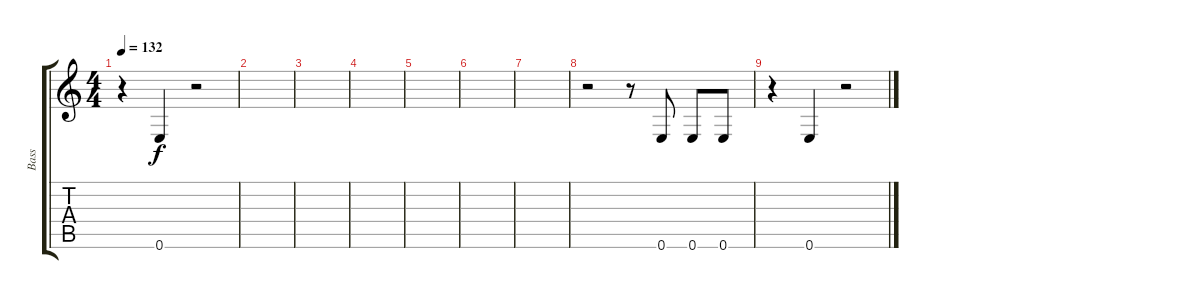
\track ("Bass" "Bass") {instrument electricbasspick}
\staff {score tabs}
\tuning (E4 B3 G3 D3 A2 E2) {hide}
\ts (4 4)
\tempo 132
\clef g2
\ks c
r.4{dy f} 0.6.4 r.2 |
|
|
|
|
|
|
r.2 r.8 0.6.8 0.6.8 0.6.8 |
r.4 0.6.4 r.2
